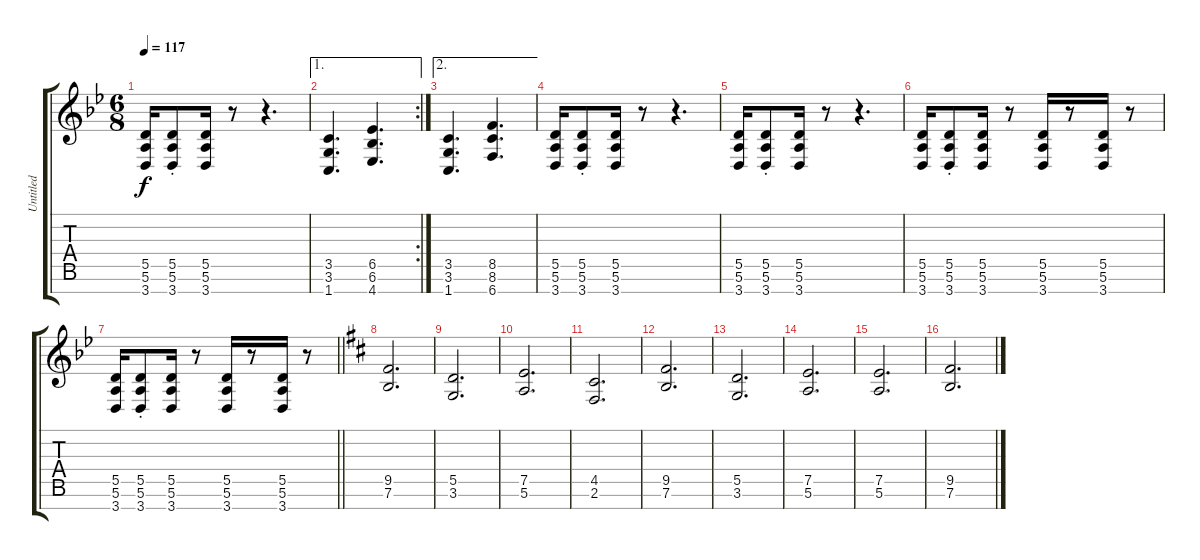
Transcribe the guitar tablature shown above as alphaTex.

\track ("Untitled" "Untitled") {instrument distortionguitar}
\staff {score tabs}
\tuning (E4 B3 G3 D3 A2 E2 B1) {hide}
\ts (6 8)
\tempo 117
\clef g2
\ks bb
(5.5 5.6 3.7).16{dy f} (5.5{st} 5.6{st} 3.7{st}).8 (5.5 5.6 3.7).16 r.8 r.4{d} |
\ae 1
\rc 2
(3.5 3.6 1.7).4{d} (6.5 6.6 4.7).4{d} |
\ae 2
(3.5 3.6 1.7).4{d} (8.5 8.6 6.7).4{d} |
(5.5 5.6 3.7).16 (5.5{st} 5.6{st} 3.7{st}).8 (5.5 5.6 3.7).16 r.8 r.4{d} |
(5.5 5.6 3.7).16 (5.5{st} 5.6{st} 3.7{st}).8 (5.5 5.6 3.7).16 r.8 r.4{d} |
(5.5 5.6 3.7).16 (5.5{st} 5.6{st} 3.7{st}).8 (5.5 5.6 3.7).16 r.8 (5.5 5.6 3.7).16 r.8 (5.5 5.6 3.7).16 r.8 |
\barLineRight lightlight
(5.5 5.6 3.7).16 (5.5{st} 5.6{st} 3.7{st}).8 (5.5 5.6 3.7).16 r.8 (5.5 5.6 3.7).16 r.8 (5.5 5.6 3.7).16 r.8 |
\ks d
(9.5 7.6).2{d} |
(5.5 3.6).2{d} |
(7.5 5.6).2{d} |
(4.5 2.6).2{d} |
(9.5 7.6).2{d} |
(5.5 3.6).2{d} |
(7.5 5.6).2{d} |
(7.5 5.6).2{d} |
(9.5 7.6).2{d}
